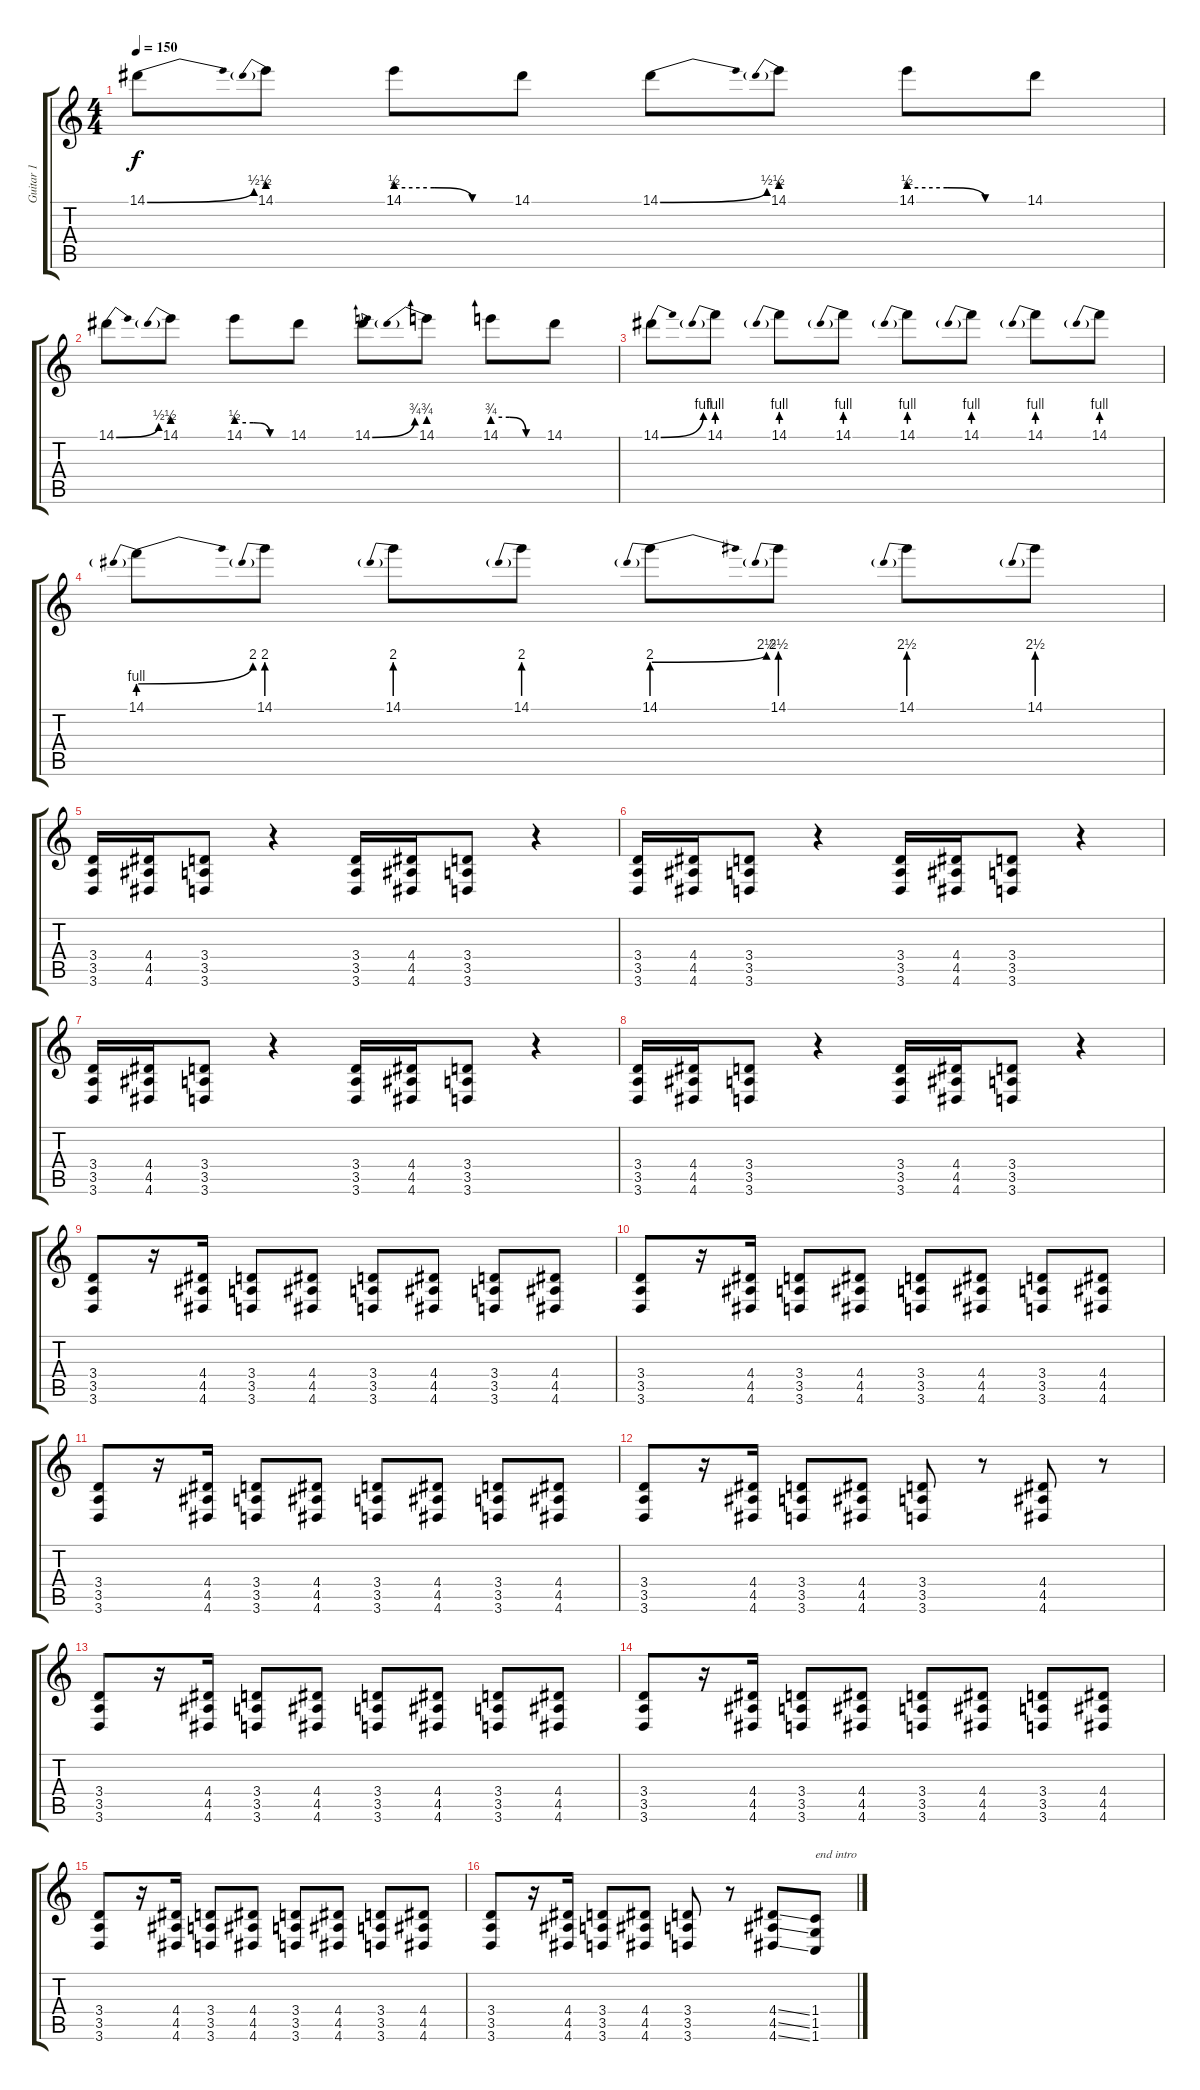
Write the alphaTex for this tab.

\track ("Guitar 1" "Guitar 1") {instrument overdrivenguitar}
\staff {score tabs}
\tuning (Db4 Ab3 E3 B2 Gb2 B1) {hide}
\ts (4 4)
\tempo 150
\clef g2
\ks c
14.1{be (bend 0 0 60 2)}.8{dy f} 14.1{be (prebend 0 2 60 2)}.8 14.1{be (custom 0 2 20 2 40 0 60 0)}.8 14.1.8 14.1{be (bend 0 0 60 2)}.8 14.1{be (prebend 0 2 60 2)}.8 14.1{be (custom 0 2 20 2 40 0 60 0)}.8 14.1.8 |
14.1{be (bend 0 0 60 2)}.8 14.1{be (prebend 0 2 60 2)}.8 14.1{be (custom 0 2 20 2 40 0 60 0)}.8 14.1.8 14.1{be (bend 0 0 60 3)}.8 14.1{be (prebend 0 3 60 3)}.8 14.1{be (custom 0 3 20 3 40 0 60 0)}.8 14.1.8 |
14.1{be (bend 0 0 60 4)}.8 14.1{be (prebend 0 4 60 4)}.8 14.1{be (prebend 0 4 60 4)}.8 14.1{be (prebend 0 4 60 4)}.8 14.1{be (prebend 0 4 60 4)}.8 14.1{be (prebend 0 4 60 4)}.8 14.1{be (prebend 0 4 60 4)}.8 14.1{be (prebend 0 4 60 4)}.8 |
14.1{be (prebendbend 0 4 60 8)}.8 14.1{be (prebend 0 8 60 8)}.8 14.1{be (prebend 0 8 60 8)}.8 14.1{be (prebend 0 8 60 8)}.8 14.1{be (prebendbend 0 8 60 10)}.8 14.1{be (prebend 0 10 60 10)}.8 14.1{be (prebend 0 10 60 10)}.8 14.1{be (prebend 0 10 60 10)}.8 |
(3.4 3.5 3.6).16 (4.4 4.5 4.6).16 (3.4 3.5 3.6).8 r.4 (3.4 3.5 3.6).16 (4.4 4.5 4.6).16 (3.4 3.5 3.6).8 r.4 |
(3.4 3.5 3.6).16 (4.4 4.5 4.6).16 (3.4 3.5 3.6).8 r.4 (3.4 3.5 3.6).16 (4.4 4.5 4.6).16 (3.4 3.5 3.6).8 r.4 |
(3.4 3.5 3.6).16 (4.4 4.5 4.6).16 (3.4 3.5 3.6).8 r.4 (3.4 3.5 3.6).16 (4.4 4.5 4.6).16 (3.4 3.5 3.6).8 r.4 |
(3.4 3.5 3.6).16 (4.4 4.5 4.6).16 (3.4 3.5 3.6).8 r.4 (3.4 3.5 3.6).16 (4.4 4.5 4.6).16 (3.4 3.5 3.6).8 r.4 |
(3.4 3.5 3.6).8 r.16 (4.4 4.5 4.6).16 (3.4 3.5 3.6).8 (4.4 4.5 4.6).8 (3.4 3.5 3.6).8 (4.4 4.5 4.6).8 (3.4 3.5 3.6).8 (4.4 4.5 4.6).8 |
(3.4 3.5 3.6).8 r.16 (4.4 4.5 4.6).16 (3.4 3.5 3.6).8 (4.4 4.5 4.6).8 (3.4 3.5 3.6).8 (4.4 4.5 4.6).8 (3.4 3.5 3.6).8 (4.4 4.5 4.6).8 |
(3.4 3.5 3.6).8 r.16 (4.4 4.5 4.6).16 (3.4 3.5 3.6).8 (4.4 4.5 4.6).8 (3.4 3.5 3.6).8 (4.4 4.5 4.6).8 (3.4 3.5 3.6).8 (4.4 4.5 4.6).8 |
(3.4 3.5 3.6).8 r.16 (4.4 4.5 4.6).16 (3.4 3.5 3.6).8 (4.4 4.5 4.6).8 (3.4 3.5 3.6).8 r.8 (4.4 4.5 4.6).8 r.8 |
(3.4 3.5 3.6).8 r.16 (4.4 4.5 4.6).16 (3.4 3.5 3.6).8 (4.4 4.5 4.6).8 (3.4 3.5 3.6).8 (4.4 4.5 4.6).8 (3.4 3.5 3.6).8 (4.4 4.5 4.6).8 |
(3.4 3.5 3.6).8 r.16 (4.4 4.5 4.6).16 (3.4 3.5 3.6).8 (4.4 4.5 4.6).8 (3.4 3.5 3.6).8 (4.4 4.5 4.6).8 (3.4 3.5 3.6).8 (4.4 4.5 4.6).8 |
(3.4 3.5 3.6).8 r.16 (4.4 4.5 4.6).16 (3.4 3.5 3.6).8 (4.4 4.5 4.6).8 (3.4 3.5 3.6).8 (4.4 4.5 4.6).8 (3.4 3.5 3.6).8 (4.4 4.5 4.6).8 |
(3.4 3.5 3.6).8 r.16 (4.4 4.5 4.6).16 (3.4 3.5 3.6).8 (4.4 4.5 4.6).8 (3.4 3.5 3.6).8 r.8 (4.4{ss} 4.5{ss} 4.6{ss}).8 (1.4 1.5 1.6).8{txt "end intro"}
